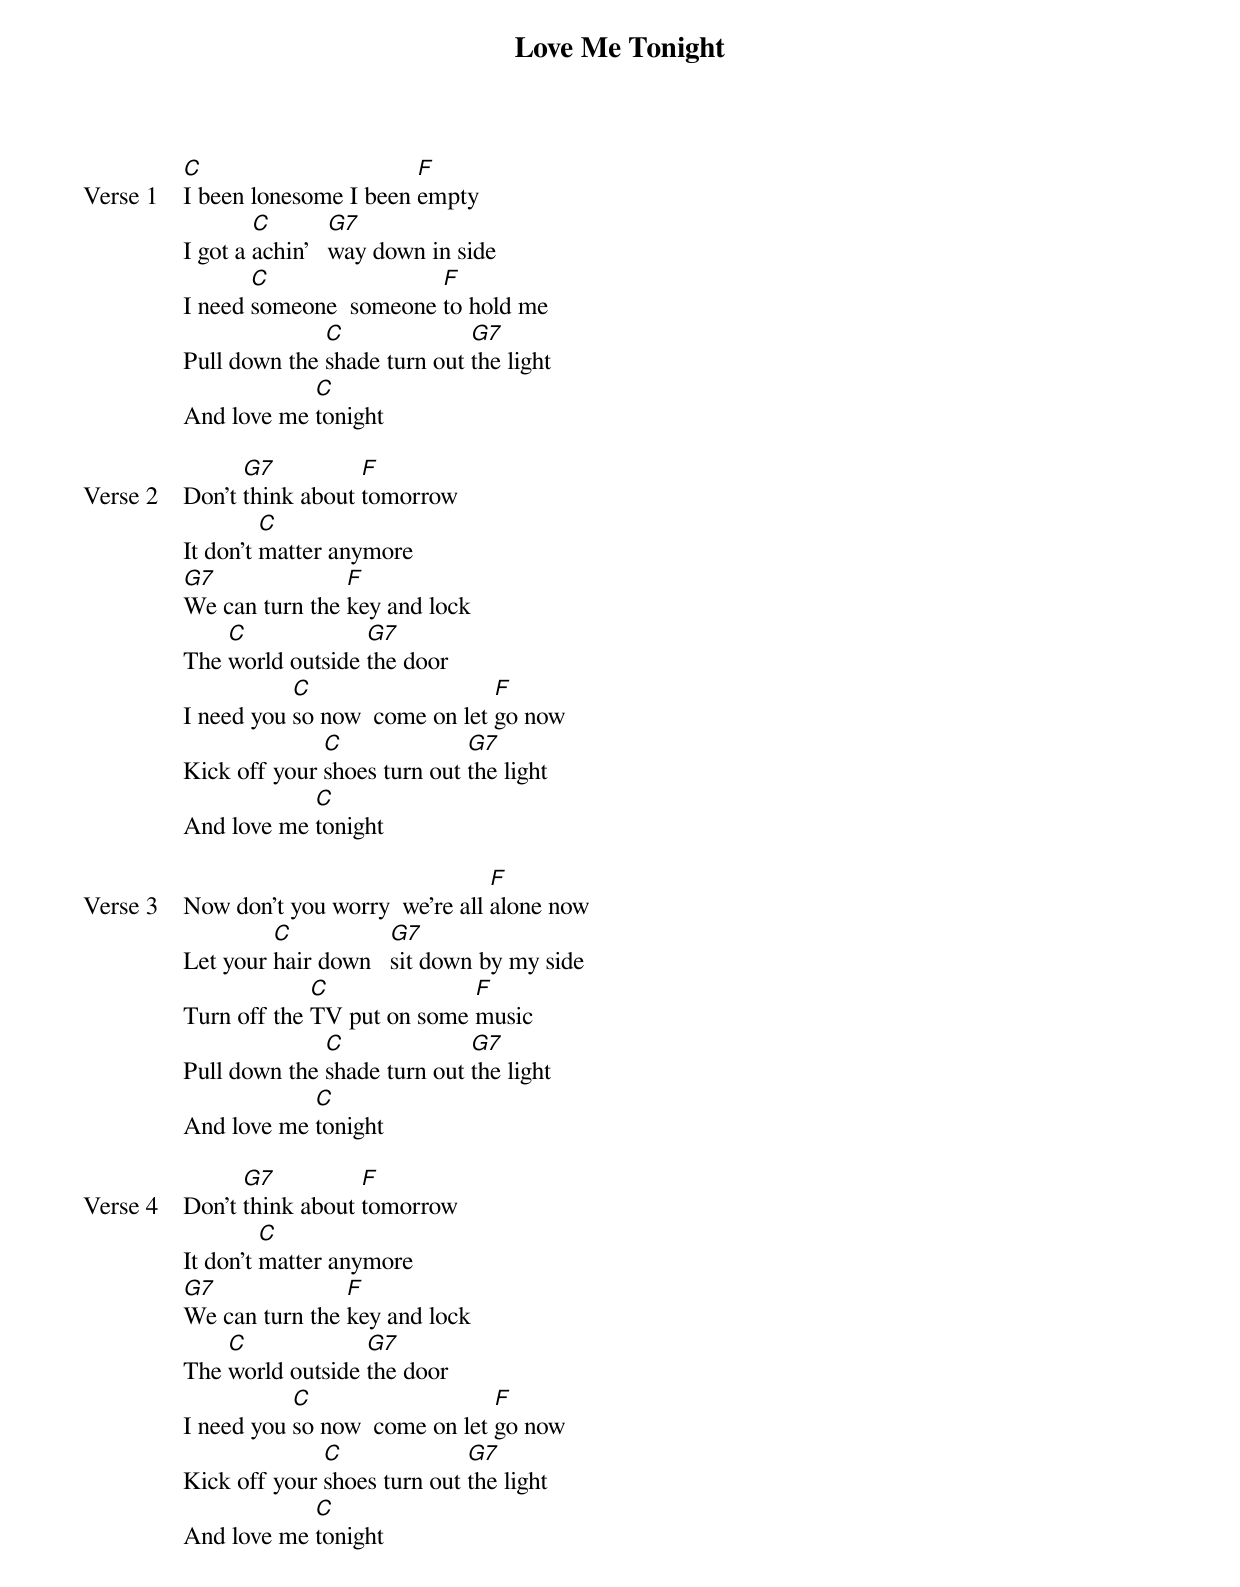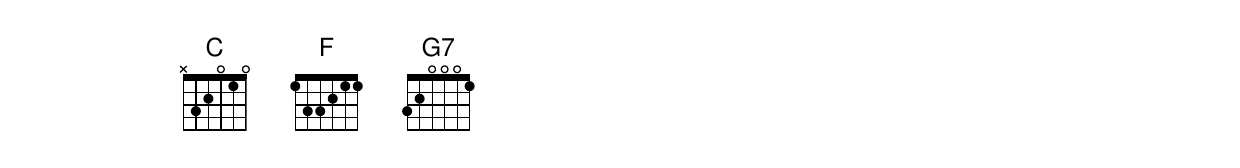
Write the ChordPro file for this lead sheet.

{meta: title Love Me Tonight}
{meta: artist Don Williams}
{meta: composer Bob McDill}
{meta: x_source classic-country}
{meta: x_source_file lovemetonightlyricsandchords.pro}
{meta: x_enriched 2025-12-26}

{start_of_verse: Verse 1}
[C]I been lonesome I been [F]empty
I got a [C]achin'   [G7]way down in side
I need [C]someone  someone [F]to hold me
Pull down the [C]shade turn out [G7]the light
And love me [C]tonight
{end_of_verse}

{start_of_verse: Verse 2}
Don't [G7]think about [F]tomorrow
It don't [C]matter anymore
[G7]We can turn the [F]key and lock
The [C]world outside [G7]the door
I need you [C]so now  come on let [F]go now
Kick off your [C]shoes turn out [G7]the light
And love me [C]tonight
{end_of_verse}

{start_of_verse: Verse 3}
Now don't you worry  we're all [F]alone now
Let your [C]hair down   [G7]sit down by my side
Turn off the [C]TV put on some [F]music
Pull down the [C]shade turn out [G7]the light
And love me [C]tonight
{end_of_verse}

{start_of_verse: Verse 4}
Don't [G7]think about [F]tomorrow
It don't [C]matter anymore
[G7]We can turn the [F]key and lock
The [C]world outside [G7]the door
I need you [C]so now  come on let [F]go now
Kick off your [C]shoes turn out [G7]the light
And love me [C]tonight
{end_of_verse}
